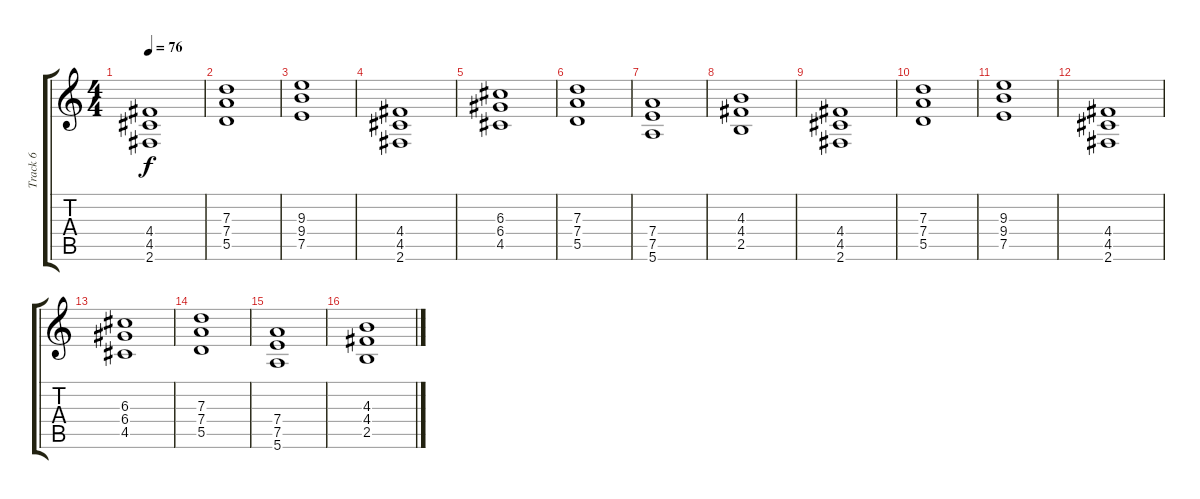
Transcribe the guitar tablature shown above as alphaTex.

\track ("Track 6" "Track 6") {instrument overdrivenguitar}
\staff {score tabs}
\tuning (E4 B3 G3 D3 A2 E2) {hide}
\ts (4 4)
\tempo 76
\clef g2
\ks c
(4.4 4.5 2.6).1{dy f} |
(7.3 7.4 5.5).1 |
(9.3 9.4 7.5).1 |
(4.4 4.5 2.6).1 |
(6.3 6.4 4.5).1 |
(7.3 7.4 5.5).1 |
(7.4 7.5 5.6).1 |
(4.3 4.4 2.5).1 |
(4.4 4.5 2.6).1 |
(7.3 7.4 5.5).1 |
(9.3 9.4 7.5).1 |
(4.4 4.5 2.6).1 |
(6.3 6.4 4.5).1 |
(7.3 7.4 5.5).1 |
(7.4 7.5 5.6).1 |
(4.3 4.4 2.5).1
